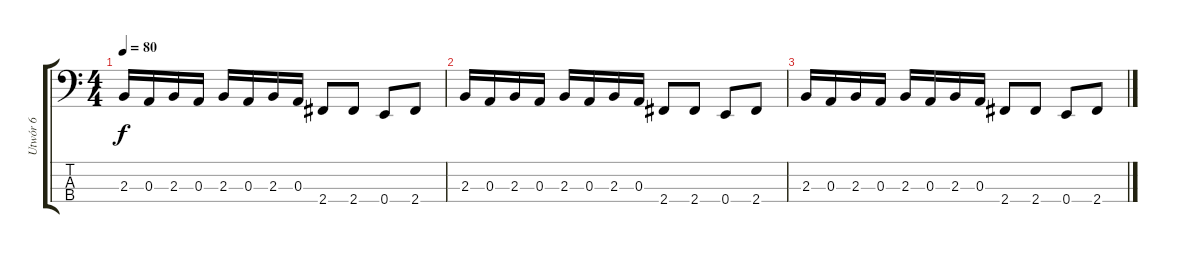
\track ("Utwór 6" "Utwór 6") {instrument electricbasspick}
\staff {score tabs}
\tuning (G2 D2 A1 E1) {hide}
\ts (4 4)
\tempo 80
\clef f4
\ks c
2.3.16{dy f} 0.3.16 2.3.16 0.3.16 2.3.16 0.3.16 2.3.16 0.3.16 2.4.8 2.4.8 0.4.8 2.4.8 |
2.3.16 0.3.16 2.3.16 0.3.16 2.3.16 0.3.16 2.3.16 0.3.16 2.4.8 2.4.8 0.4.8 2.4.8 |
2.3.16 0.3.16 2.3.16 0.3.16 2.3.16 0.3.16 2.3.16 0.3.16 2.4.8 2.4.8 0.4.8 2.4.8
